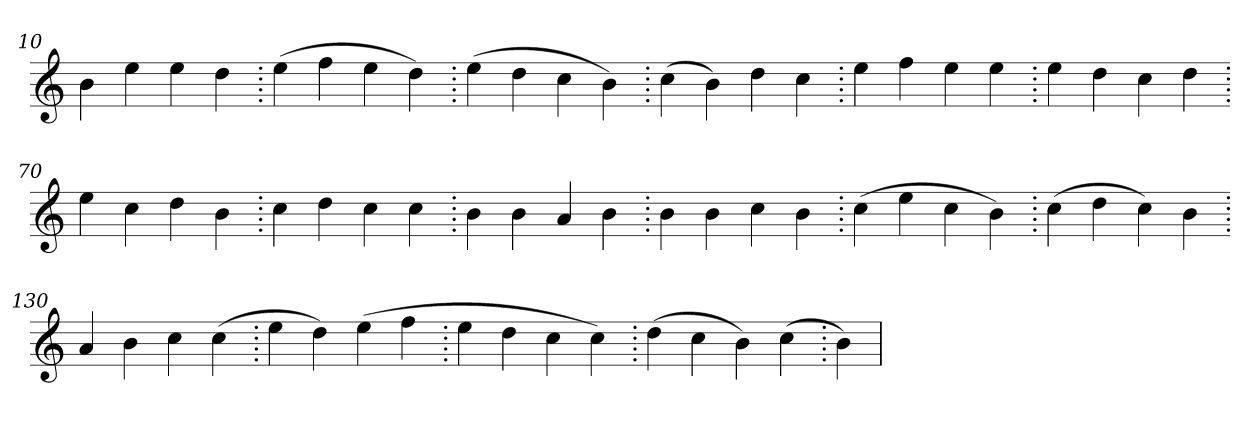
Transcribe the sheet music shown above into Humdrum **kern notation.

**kern
*part1
*staff1
*clefG2
=10.
4b
4ee
4ee
4dd
=20.
(>4ee
4ff
4ee
4dd)
=30.
(>4ee
4dd
4cc
4b)
=40.
(>4cc
4b)
4dd
4cc
=50.
4ee
4ff
4ee
4ee
=60.
4ee
4dd
4cc
4dd
=70.
4ee
4cc
4dd
4b
=80.
4cc
4dd
4cc
4cc
=90.
4b
4b
4a
4b
=100.
4b
4b
4cc
4b
=110.
(>4cc
4ee
4cc
4b)
=120.
(>4cc
4dd
4cc)
4b
=130.
4a
4b
4cc
(>4cc
=140.
4ee
4dd)
(>4ee
4ff
=150.
4ee
4dd
4cc
4cc)
=160.
(>4dd
4cc
4b)
(>4cc
=170.
4b)
=
*-
